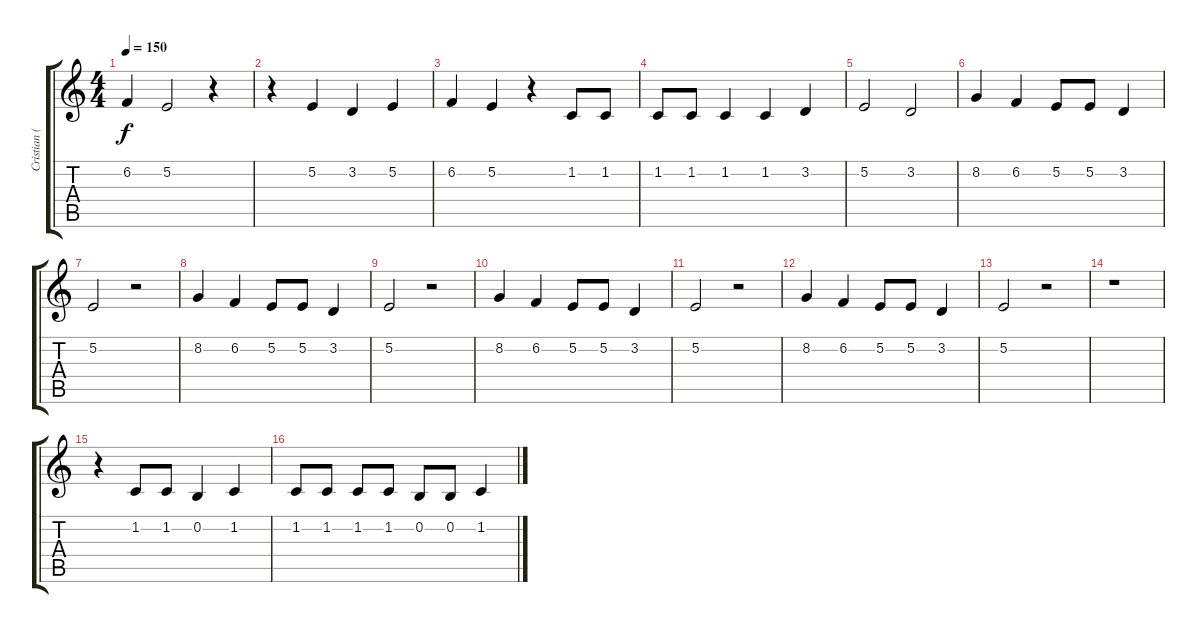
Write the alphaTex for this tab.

\track ("Cristian (Voz)" "Cristian (") {instrument acousticgrandpiano}
\staff {score tabs}
\tuning (E4 B3 G3 D3 A2 E2) {hide}
\ts (4 4)
\tempo 150
\clef g2
\ks c
6.2.4{dy f} 5.2.2 r.4 |
r.4 5.2.4 3.2.4 5.2.4 |
6.2.4 5.2.4 r.4 1.2.8 1.2.8 |
1.2.8 1.2.8 1.2.4 1.2.4 3.2.4 |
5.2.2 3.2.2 |
8.2.4 6.2.4 5.2.8 5.2.8 3.2.4 |
5.2.2 r.2 |
8.2.4 6.2.4 5.2.8 5.2.8 3.2.4 |
5.2.2 r.2 |
8.2.4 6.2.4 5.2.8 5.2.8 3.2.4 |
5.2.2 r.2 |
8.2.4 6.2.4 5.2.8 5.2.8 3.2.4 |
5.2.2 r.2 |
r.1 |
r.4 1.2.8 1.2.8 0.2.4 1.2.4 |
1.2.8 1.2.8 1.2.8 1.2.8 0.2.8 0.2.8 1.2.4
